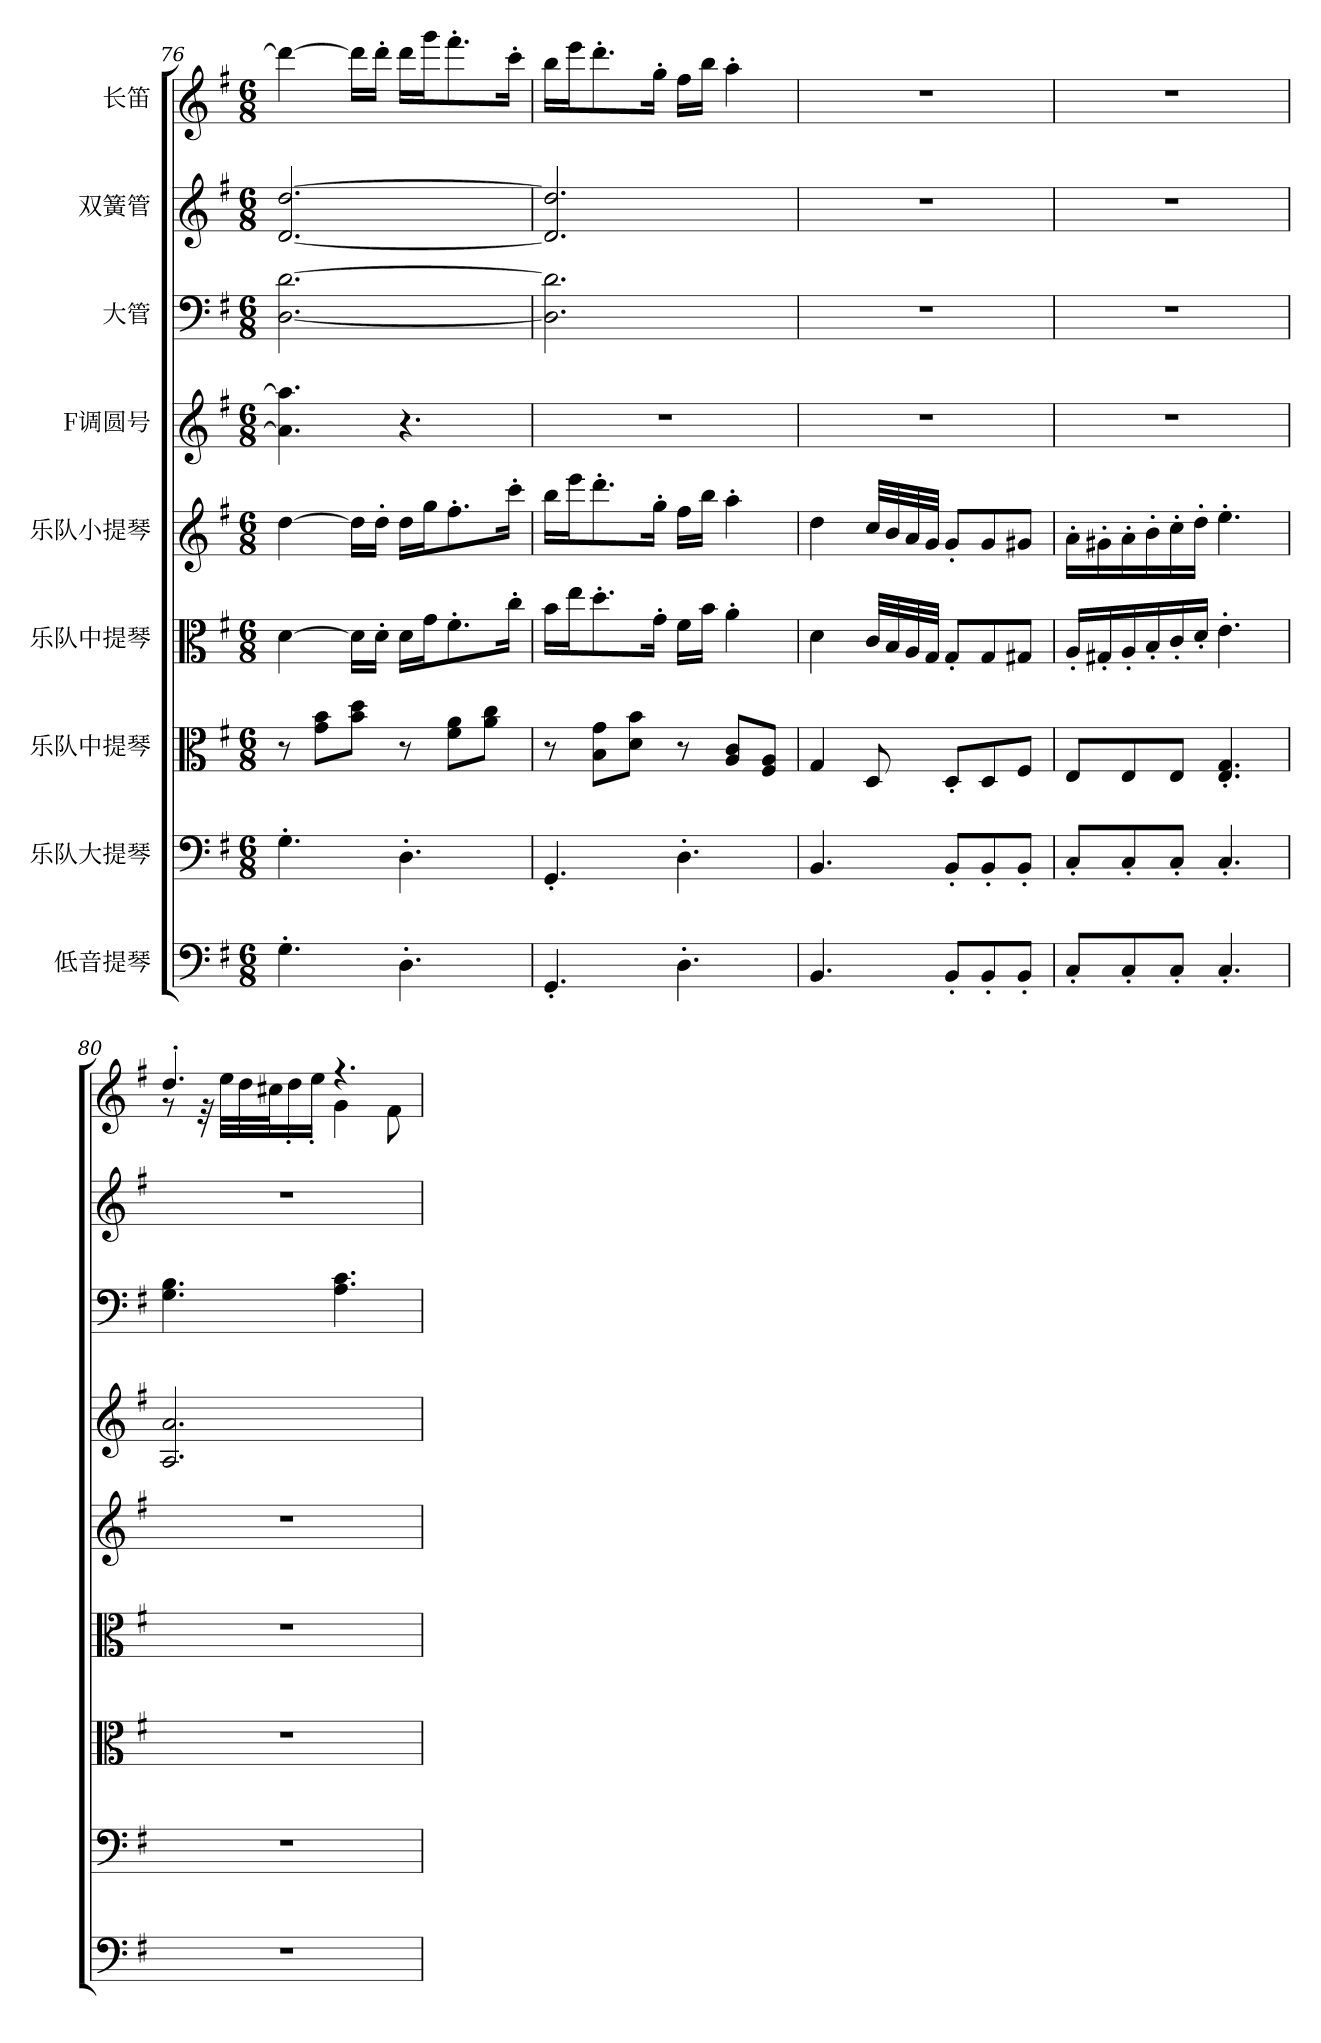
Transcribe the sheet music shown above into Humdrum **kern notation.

**kern	**kern	**kern	**kern	**kern	**kern	**kern	**kern	**kern
*part9	*part8	*part7	*part6	*part5	*part4	*part3	*part2	*part1
*staff9	*staff8	*staff7	*staff6	*staff5	*staff4	*staff3	*staff2	*staff1
*I"低音提琴	*I"乐队大提琴	*I"乐队中提琴	*I"乐队中提琴	*I"乐队小提琴	*I"F调圆号	*I"大管	*I"双簧管	*I"长笛
!!LO:PB:g=z
*clefF4	*clefF4	*clefC3	*clefC3	*clefG2	*clefG2	*clefF4	*clefG2	*clefG2
*ITrd7c12	*	*	*	*	*ITrd4c7	*	*	*
*k[f#]	*k[f#]	*k[f#]	*k[f#]	*k[f#]	*k[]	*k[f#]	*k[f#]	*k[f#]
*M6/8	*M6/8	*M6/8	*M6/8	*M6/8	*M6/8	*M6/8	*M6/8	*M6/8
=76	=76	=76	=76	=76	=76	=76	=76	=76
4.GG'\	4.G'\	8r	[4d\	[4dd\	4.d\] 4.dd\]	[2.D\ [2.d\	[2.d/ [2.dd/	4ddd\_
.	.	8g\ 8b\L	.	.	.	.	.	.
.	.	8b\ 8dd\J	16d\LL]	16dd\LL]	.	.	.	16ddd\LL]
.	.	.	16d'\JJ	16dd'\JJ	.	.	.	16ddd'\JJ
4.DD'\	4.D'\	8r	16d\LL	16dd\LL	4.r	.	.	16ddd\LL
.	.	.	16g\J	16gg\J	.	.	.	16ggg\J
.	.	8f#\ 8a\L	8.f#'\	8.ff#'\	.	.	.	8.fff#'\
.	.	8a\ 8cc\J	.	.	.	.	.	.
.	.	.	16cc'\Jk	16ccc'\Jk	.	.	.	16ccc'\Jk
=77	=77	=77	=77	=77	=77	=77	=77	=77
4.GGG'/	4.GG'/	8r	16b\LL	16bb\LL	2.r	2.D\] 2.d\]	2.d/] 2.dd/]	16bb\LL
.	.	.	16ee\J	16eee\J	.	.	.	16eee\J
.	.	8B\ 8g\L	8.dd'\	8.ddd'\	.	.	.	8.ddd'\
.	.	8d\ 8b\J	.	.	.	.	.	.
.	.	.	16g'\Jk	16gg'\Jk	.	.	.	16gg'\Jk
4.DD'\	4.D'\	8r	16f#\LL	16ff#\LL	.	.	.	16ff#\LL
.	.	.	16b\JJ	16bb\JJ	.	.	.	16bb\JJ
.	.	8A/ 8c/L	4a'\	4aa'\	.	.	.	4aa'\
.	.	8F#/ 8A/J	.	.	.	.	.	.
=78	=78	=78	=78	=78	=78	=78	=78	=78
4.BBB/	4.BB/	4G/	4d\	4dd\	2.r	2.r	2.r	2.r
.	.	8D/	32c/LLL	32cc/LLL	.	.	.	.
.	.	.	32B/	32b/	.	.	.	.
.	.	.	32A/	32a/	.	.	.	.
.	.	.	32G/JJJ	32g/JJJ	.	.	.	.
8BBB'/L	8BB'/L	8D'/L	8G'/L	8g'/L	.	.	.	.
8BBB'/	8BB'/	8D/	8G/	8g/	.	.	.	.
8BBB'/J	8BB'/J	8F#/J	8G#X/J	8g#X/J	.	.	.	.
=79	=79	=79	=79	=79	=79	=79	=79	=79
8CC'/L	8C'/L	8E/L	16A'/LL	16a'\LL	2.r	2.r	2.r	2.r
.	.	.	16G#X'/	16g#X'\	.	.	.	.
8CC'/	8C'/	8E/	16A'/	16a'\	.	.	.	.
.	.	.	16B'/	16b'\	.	.	.	.
8CC'/J	8C'/J	8E/J	16c'/	16cc'\	.	.	.	.
.	.	.	16d'/JJ	16dd'\JJ	.	.	.	.
4.CC'/	4.C'/	4.E/' 4.G/'	4.e'\	4.ee'\	.	.	.	.
!!LO:PB:g=z
=80	=80	=80	=80	=80	=80	=80	=80	=80
*	*	*	*	*	*	*	*	*^
2.r	2.r	2.r	2.r	2.r	2.D/ 2.d/	4.G\ 4.B\	2.r	4.dd'/	8r
.	.	.	.	.	.	.	.	.	32r
.	.	.	.	.	.	.	.	.	32ee\LLL
.	.	.	.	.	.	.	.	.	32dd\
.	.	.	.	.	.	.	.	.	32cc#X\J
.	.	.	.	.	.	.	.	.	16dd'\
.	.	.	.	.	.	.	.	.	16ee'\JJ
.	.	.	.	.	.	4.A\ 4.c\	.	4.r	4g\
.	.	.	.	.	.	.	.	.	8f#\
*	*	*	*	*	*	*	*	*v	*v
=	=	=	=	=	=	=	=	=
*-	*-	*-	*-	*-	*-	*-	*-	*-
